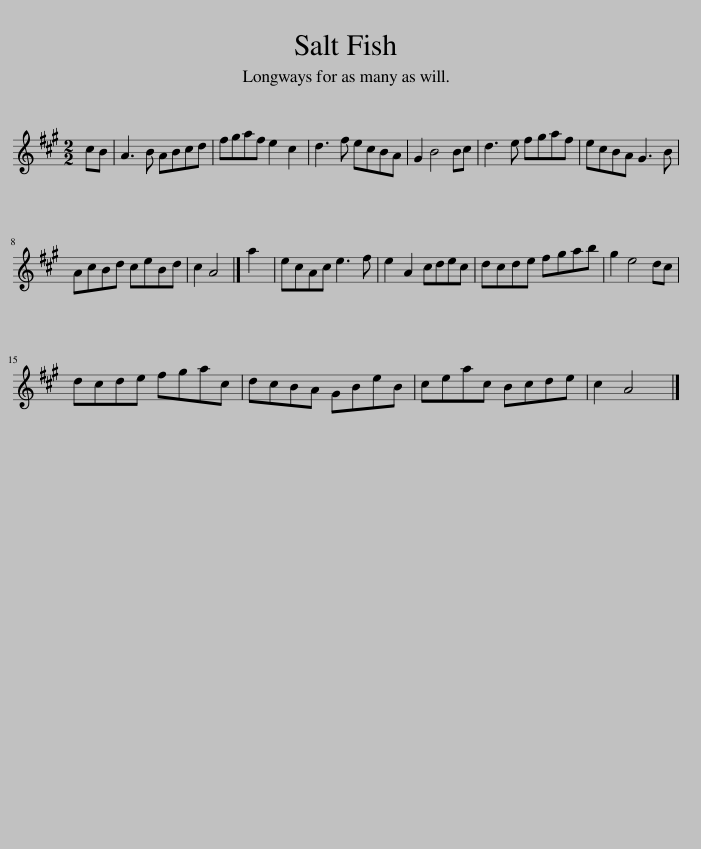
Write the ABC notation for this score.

X:1
L:1/8
M:2/2
I:linebreak $
K:A
V:1 treble
V:1
 cB | A3 B ABcd | fgaf e2 c2 | d3 f ecBA | G2 B4 Bc | %5
 d3 e fgaf | ecBA G3 B |$ AcBd ceBd | c2 A4 |] a2 | %10
 ecAc e3 f | e2 A2 cdec | dcde fgab | g2 e4 dc |$ dcde fgac | %15
 dcBA GBeB | ceac Bcde | c2 A4 |] %18
